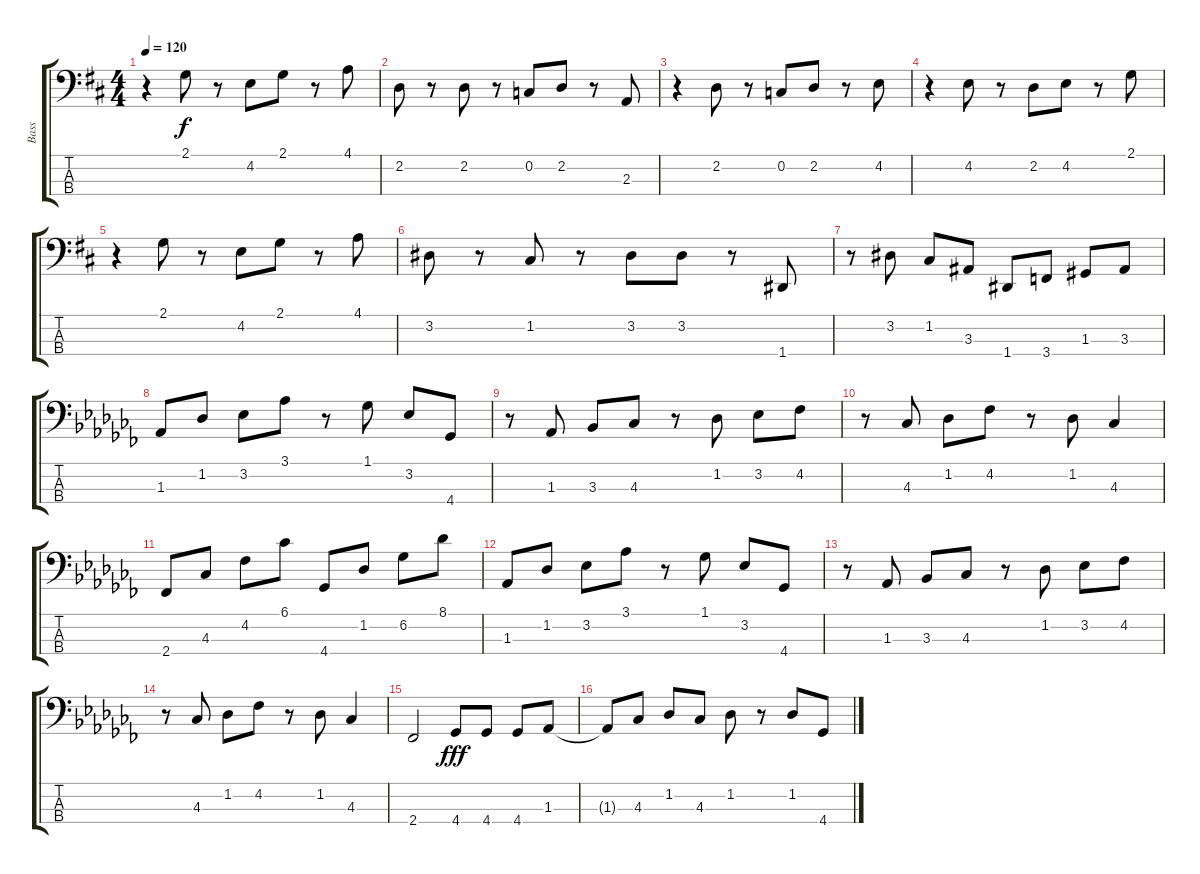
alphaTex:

\track ("Bass" "Bass") {instrument slapbass1}
\staff {score tabs}
\tuning (F2 C2 G1 D1) {hide}
\ts (4 4)
\tempo 120
\clef f4
\ks d
r.4{dy f} 2.1.8 r.8 4.2.8 2.1.8 r.8 4.1.8 |
2.2.8 r.8 2.2.8 r.8 0.2.8 2.2.8 r.8 2.3.8 |
r.4 2.2.8 r.8 0.2.8 2.2.8 r.8 4.2.8 |
r.4 4.2.8 r.8 2.2.8 4.2.8 r.8 2.1.8 |
r.4 2.1.8 r.8 4.2.8 2.1.8 r.8 4.1.8 |
3.2.8 r.8 1.2.8 r.8 3.2.8 3.2.8 r.8 1.4.8 |
r.8 3.2.8 1.2.8 3.3.8 1.4.8 3.4.8 1.3.8 3.3.8 |
\ks abminor
1.3.8 1.2.8 3.2.8 3.1.8 r.8 1.1.8 3.2.8 4.4.8 |
r.8 1.3.8 3.3.8 4.3.8 r.8 1.2.8 3.2.8 4.2.8 |
r.8 4.3.8 1.2.8 4.2.8 r.8 1.2.8 4.3.4 |
2.4.8 4.3.8 4.2.8 6.1.8 4.4.8 1.2.8 6.2.8 8.1.8 |
1.3.8 1.2.8 3.2.8 3.1.8 r.8 1.1.8 3.2.8 4.4.8 |
r.8 1.3.8 3.3.8 4.3.8 r.8 1.2.8 3.2.8 4.2.8 |
r.8 4.3.8 1.2.8 4.2.8 r.8 1.2.8 4.3.4 |
2.4.2 4.4.8{dy fff} 4.4.8 4.4.8 1.3.8 |
1.3{t}.8 4.3.8 1.2.8 4.3.8 1.2.8 r.8 1.2.8 4.4.8
